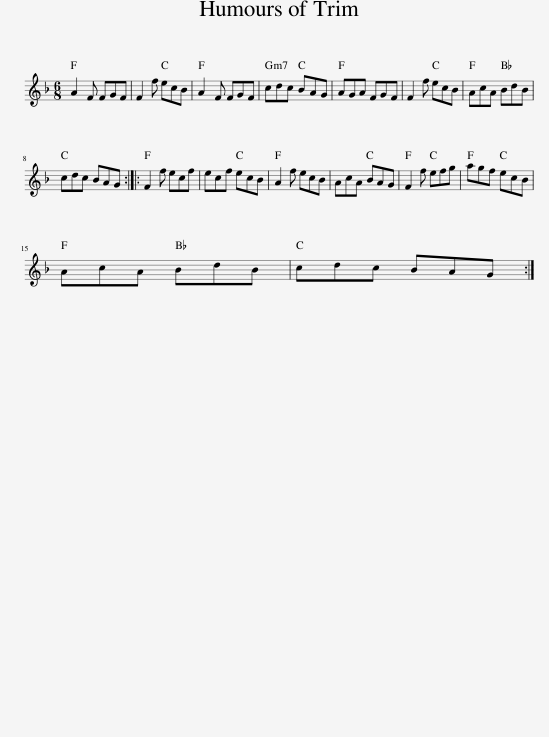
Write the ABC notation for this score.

X:1
L:1/8
M:6/8
I:linebreak $
K:F
V:1 treble
V:1
 A2 F FGF | F2 f ecB | A2 F FGF | cdc BAG | AGA FGF | %5
 F2 f ecB | AcA BdB |$ cdc BAG :: F2 f ecf | ecf ecB | %10
 A2 f ecB | AcA BAG | F2 f efg | agf ecB |$ AcA BdB | %15
 cdc BAG :| %16
